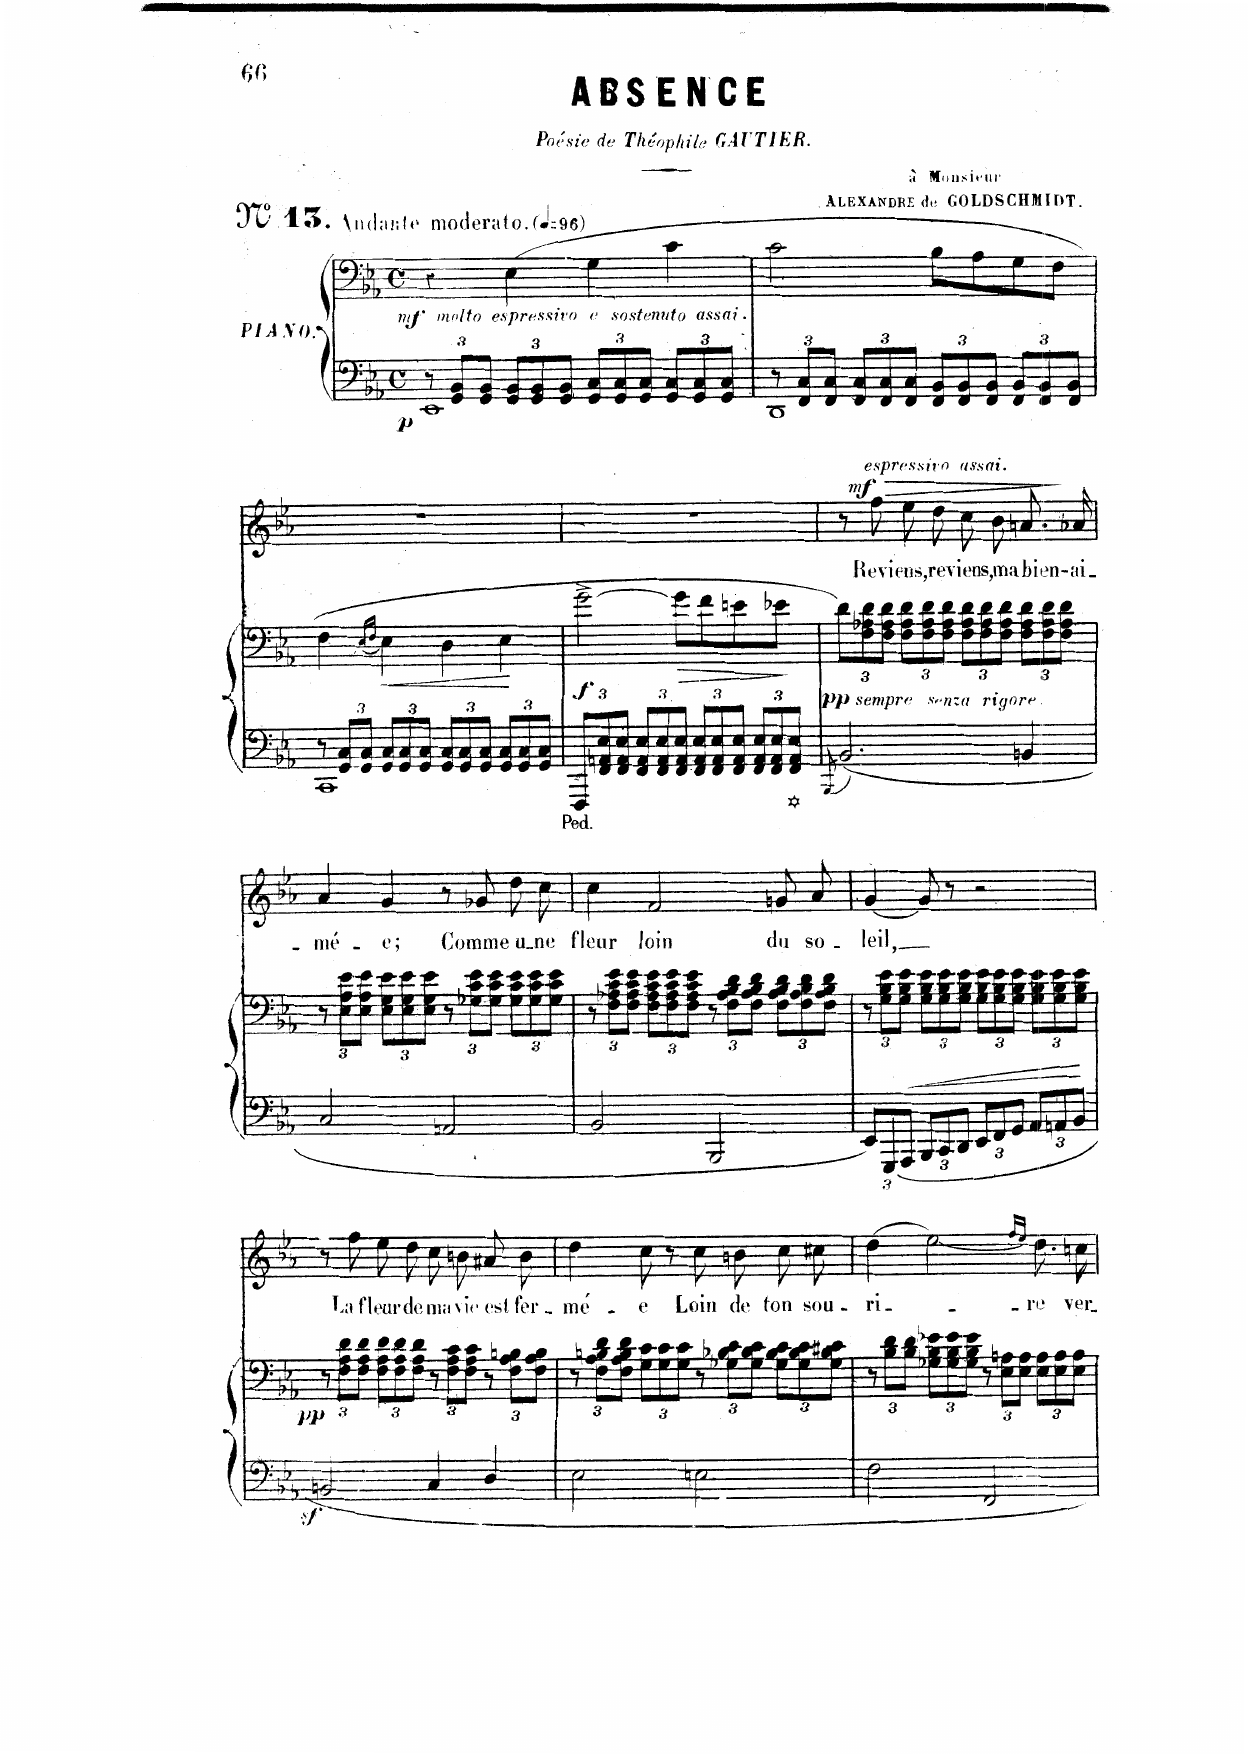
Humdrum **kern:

**kern	**kern	**dynam	**kern	**text	**dynam
*part2	*part2	*part2	*part1	*part1	*part1
*staff3	*staff2	*staff2/3	*staff1	*staff1	*staff1
*I"Piano	*	*	*I"Chant Voice	*	*
*I'Pno	*	*	*	*	*
*clefF4	*clefF4	*	*clefG2	*	*
*k[b-e-a-]	*k[b-e-a-]	*	*k[b-e-a-]	*	*
*M4/4	*M4/4	*	*M4/4	*	*
*met(c)	*met(c)	*	*met(c)	*	*
*MM96	*MM96	*	*MM96	*	*
=1	=1	=1	=1	=1	=1
*^	*	*	*	*	*
!	!	!	!	!LO:TX:a:B:t=Andante moderato	!	!
!	!	!	!LO:DY:b=2	!	!	!
!	!	!	!LO:DY:n=1:b	!	!	!
12r	1EE-	4r	p mf	1r	.	.
12GG/ 12BB-/L	.	.	.	.	.	.
12GG/ 12BB-/J	.	.	.	.	.	.
*Xbrackettup	*	*	*	*	*	*
!	!	!LO:TX:i:t=molto espressivo e sostenuto assai	!	!	!	!
12GG/ 12BB-/L	.	(4E-\	.	.	.	.
12GG/ 12BB-/	.	.	.	.	.	.
12GG/ 12BB-/J	.	.	.	.	.	.
12GG/ 12C/L	.	4G\	.	.	.	.
12GG/ 12C/	.	.	.	.	.	.
12GG/ 12C/J	.	.	.	.	.	.
12GG/ 12C/L	.	4c\	.	.	.	.
12GG/ 12C/	.	.	.	.	.	.
12GG/ 12C/J	.	.	.	.	.	.
=2	=2	=2	=2	=2	=2	=2
*brackettup	*	*	*	*	*	*
12r	1DD	2c\	.	1r	.	.
12FF/ 12C/L	.	.	.	.	.	.
12FF/ 12C/J	.	.	.	.	.	.
*Xbrackettup	*	*	*	*	*	*
12FF/ 12C/L	.	.	.	.	.	.
12FF/ 12C/	.	.	.	.	.	.
12FF/ 12C/J	.	.	.	.	.	.
12FF/ 12BB-/L	.	8B-\L	.	.	.	.
12FF/ 12BB-/	.	.	.	.	.	.
.	.	8A-\	.	.	.	.
12FF/ 12BB-/J	.	.	.	.	.	.
12FF/ 12BB-/L	.	8G\	.	.	.	.
12FF/ 12BB-/	.	.	.	.	.	.
.	.	8F\J	.	.	.	.
12FF/ 12BB-/J	.	.	.	.	.	.
=3	=3	=3	=3	=3	=3	=3
*brackettup	*	*	*	*	*	*
12r	1CC	4F\	.	1r	.	.
12GG/ 12C/L	.	.	.	.	.	.
12GG/ 12C/J	.	.	.	.	.	.
.	.	(16qE-/LL	.	.	.	.
.	.	16qF/JJ	.	.	.	.
*Xbrackettup	*	*	*	*	*	*
12GG/ 12C/L	.	4E-\)	.	.	.	.
12GG/ 12C/	.	.	.	.	.	.
12GG/ 12C/J	.	.	.	.	.	.
12GG/ 12C/L	.	4D\	.	.	.	.
12GG/ 12C/	.	.	.	.	.	.
12GG/ 12C/J	.	.	.	.	.	.
12GG/ 12C/L	.	4E-\	.	.	.	.
12GG/ 12C/	.	.	.	.	.	.
12GG/ 12C/J	.	.	.	.	.	.
*v	*v	*	*	*	*	*
=4	=4	=4	=4	=4	=4
!	!	!LO:DY:b	!	!	!
12FFF/L	[2g^\	f	1r	.	.
12FF/ 12AAn/ 12E-/	.	.	.	.	.
12FF/ 12AA/ 12E-/J	.	.	.	.	.
12FF/ 12AA/ 12E-/L	.	.	.	.	.
12FF/ 12AA/ 12E-/	.	.	.	.	.
12FF/ 12AA/ 12E-/J	.	.	.	.	.
!	!	!LO:HP:b	!	!	!
12FF/ 12AA/ 12E-/L	8g\L]	>	.	.	.
12FF/ 12AA/ 12E-/	.	.	.	.	.
.	8f\	.	.	.	.
12FF/ 12AA/ 12E-/J	.	.	.	.	.
12FF/ 12AA/ 12E-/L	8en\	.	.	.	.
12FF/ 12AA/ 12E-/	.	.	.	.	.
.	8e-X\J	]	.	.	.
12FF/ 12AA/ 12E-/J	.	.	.	.	.
=5	=5	=5	=5	=5	=5
8qBBB-/	.	.	.	.	.
*	*Xbrackettup	*	*	*	*
!	!LO:TX:b:i:t=sempre senza rigore	!	!	!	!
!	!	!LO:DY:b	!	!	!
2.BB-/	12d\L)	pp	8r	.	.
.	12F\ 12A-X\ 12d\	.	.	.	.
!	!	!	!LO:TX:i:t=espressivo assai	!	!
!	!	!	!	!	!LO:HP:b
!	!	!	!	!	!LO:DY:n=1:a
.	.	.	8ff\	Re-	> mf
.	12F\ 12A-\ 12d\J	.	.	.	.
.	12F\ 12A-\ 12d\L	.	8ee-\	-viens,	.
.	12F\ 12A-\ 12d\	.	.	.	.
.	.	.	8dd\	re-	.
.	12F\ 12A-\ 12d\J	.	.	.	.
.	12F\ 12A-\ 12d\L	.	8cc\	-viens,	.
.	12F\ 12A-\ 12d\	.	.	.	.
.	.	.	8b-\	ma	.
.	12F\ 12A-\ 12d\J	.	.	.	.
4BBn/	12F\ 12A-\ 12d\L	.	8.an/	bien-	.
.	12F\ 12A-\ 12d\	.	.	.	.
.	12F\ 12A-\ 12d\J	.	.	.	.
.	.	.	16a-X/	-ai-	]
=6	=6	=6	=6	=6	=6
*	*brackettup	*	*	*	*
2C/	12r	.	4a-/	-- mé-	.
.	12E-\ 12A-\ 12e-\L	.	.	.	.
.	12E-\ 12A-\ 12e-\J	.	.	.	.
*	*Xbrackettup	*	*	*	*
.	12E-\ 12G\ 12e-\L	.	4g/	-e!	.
.	12E-\ 12G\ 12e-\	.	.	.	.
.	12E-\ 12G\ 12e-\J	.	.	.	.
*	*brackettup	*	*	*	*
2AAn/	12r	.	8r	.	.
.	12G-X\ 12c\ 12e-\L	.	.	.	.
.	.	.	8g-X/	Comme	.
.	12G-\ 12c\ 12e-\J	.	.	.	.
*	*Xbrackettup	*	*	*	*
.	12G-\ 12c\ 12e-\L	.	8dd\	u-	.
.	12G-\ 12c\ 12e-\	.	.	.	.
.	.	.	8cc\	-ne	.
.	12G-\ 12c\ 12e-\J	.	.	.	.
=7	=7	=7	=7	=7	=7
*	*brackettup	*	*	*	*
2BB-/	12r	.	4cc\	fleur	.
.	12F\ 12A-X\ 12c\ 12e-\L	.	.	.	.
.	12F\ 12A-\ 12c\ 12e-\J	.	.	.	.
*	*Xbrackettup	*	*	*	*
.	12F\ 12A-\ 12c\ 12e-\L	.	2f/	loin	.
.	12F\ 12A-\ 12c\ 12e-\	.	.	.	.
.	12F\ 12A-\ 12c\ 12e-\J	.	.	.	.
*	*brackettup	*	*	*	*
2BBB-/	12r	.	.	.	.
.	12F\ 12A-\ 12B-\ 12d\L	.	.	.	.
.	12F\ 12A-\ 12B-\ 12d\J	.	.	.	.
*	*Xbrackettup	*	*	*	*
.	12F\ 12A-\ 12B-\ 12d\L	.	8gn/	du	.
.	12F\ 12A-\ 12B-\ 12d\	.	.	.	.
.	.	.	8a-/	so-	.
.	12F\ 12A-\ 12B-\ 12d\J	.	.	.	.
=8	=8	=8	=8	=8	=8
*brackettup	*brackettup	*	*	*	*
12EE-/L	12r	.	[4g/	-leil,	.
12GGG/	12G\ 12B-\ 12e-\L	.	.	.	.
12AAA-/J	12G\ 12B-\ 12e-\J	.	.	.	.
*	*Xbrackettup	*	*	*	*
12BBB-/L	12G\ 12B-\ 12e-\L	.	8g/]	.	.
12CC/	12G\ 12B-\ 12e-\	.	.	.	.
.	.	.	8r	.	.
12DD/J	12G\ 12B-\ 12e-\J	.	.	.	.
12EE-/L	12G\ 12B-\ 12e-\L	.	2r	.	.
12FF/	12G\ 12B-\ 12e-\	.	.	.	.
12GG/J	12G\ 12B-\ 12e-\J	.	.	.	.
12AA-/L	12G\ 12B-\ 12e-\L	.	.	.	.
12AAn/	12G\ 12B-\ 12e-\	.	.	.	.
12BB-/J	12G\ 12B-\ 12e-\J	.	.	.	.
=9	=9	=9	=9	=9	=9
*	*brackettup	*	*	*	*
!	!	!LO:DY:b	!	!	!
2BBnz</	12r	pp	8r	.	.
.	12F\ 12A-\ 12d\L	.	.	.	.
.	.	.	8ff\	La	.
.	12F\ 12A-\ 12d\J	.	.	.	.
*	*Xbrackettup	*	*	*	*
.	12F\ 12A-\ 12d\L	.	8ee-\	fleur	.
.	12F\ 12A-\ 12d\	.	.	.	.
.	.	.	8dd\	de	.
.	12F\ 12A-\ 12d\J	.	.	.	.
*	*brackettup	*	*	*	*
4C/	12r	.	8cc\	ma	.
.	12F\ 12A-\ 12c\L	.	.	.	.
.	.	.	8bn\	vie	.
.	12F\ 12A-\ 12c\J	.	.	.	.
4D/	12r	.	8a#X/	est	.
.	12F\ 12A-\ 12Bn\L	.	.	.	.
.	.	.	8b\	fer-	.
.	12F\ 12A-\ 12B\J	.	.	.	.
=10	=10	=10	=10	=10	=10
2E-\	12r	.	4dd\	-mé-	.
.	12F\ 12A-\ 12Bn\ 12d\L	.	.	.	.
.	12F\ 12A-\ 12B\ 12d\J	.	.	.	.
*	*Xbrackettup	*	*	*	*
.	12G\ 12c\L	.	8cc\	-e,	.
.	12G\ 12c\	.	.	.	.
.	.	.	8r	.	.
.	12G\ 12c\J	.	.	.	.
*	*brackettup	*	*	*	*
2En\	12r	.	8cc\	Loin	.
.	12G-X\ 12B-X\ 12c\L	.	.	.	.
.	.	.	8bn\	de	.
.	12G-\ 12B-\ 12c\J	.	.	.	.
*	*Xbrackettup	*	*	*	*
.	12G-\ 12B-\ 12c\L	.	8cc\	ton	.
.	12G-\ 12B-\ 12c\	.	.	.	.
.	.	.	8cc#X\	sou-	.
.	12G-\ 12B-\ 12c#X\J	.	.	.	.
=11	=11	=11	=11	=11	=11
*	*brackettup	*	*	*	*
2F\	12r	.	(4dd\	-ri-	.
.	12B-\ 12d\L	.	.	.	.
.	12B-\ 12d\J	.	.	.	.
*	*Xbrackettup	*	*	*	*
.	12G-X\ 12B-\ 12e-X\L	.	(<2ee-\)	.	.
.	12G-\ 12B-\ 12e-\	.	.	.	.
.	12G-\ 12B-\ 12e-\J	.	.	.	.
*	*brackettup	*	*	*	*
2FF/	12r	.	.	.	.
.	12E-\ 12An\L	.	.	.	.
.	12E-\ 12A\J	.	.	.	.
.	.	.	16qff/LL	.	.
.	.	.	16qee-/JJ)	.	.
*	*Xbrackettup	*	*	*	*
.	12E-\ 12A\L	.	8.dd\	-re	.
.	12E-\ 12A\	.	.	.	.
.	12E-\ 12A\J	.	.	.	.
.	.	.	16ccn\	ver-	.
=	=	=	=	=	=
*-	*-	*-	*-	*-	*-
